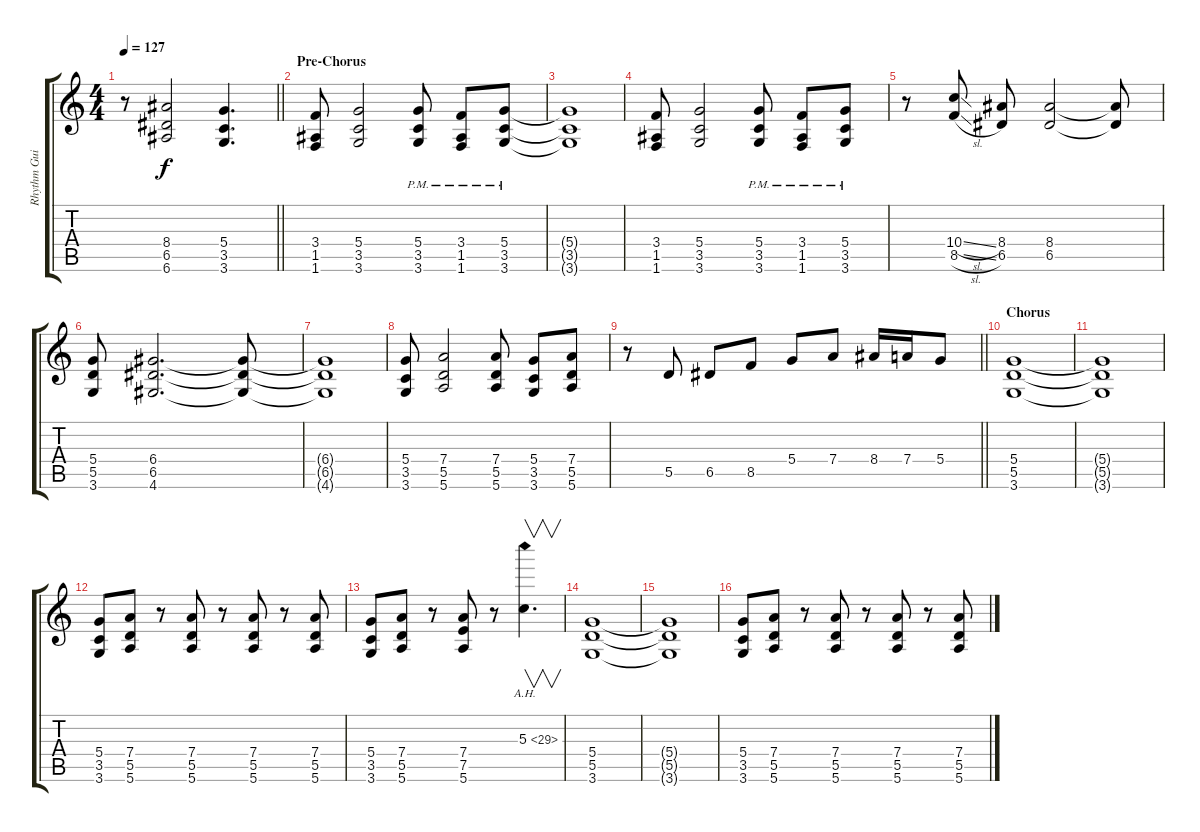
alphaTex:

\track ("Rhythm Guitar" "Rhythm Gui") {instrument distortionguitar}
\staff {score tabs}
\tuning (E4 B3 G3 D3 A2 E2) {hide}
\ts (4 4)
\tempo 127
\clef g2
\barLineRight lightlight
\ks c
r.8{dy f} (8.4 6.5 6.6).2 (5.4 3.5 3.6).4{d} |
\section ("" "Pre-Chorus")
(3.4 1.5 1.6).8 (5.4 3.5 3.6).2 (5.4{pm} 3.5{pm} 3.6{pm}).8 (3.4{pm} 1.5{pm} 1.6{pm}).8 (5.4{pm} 3.5{pm} 3.6{pm}).8 |
(5.4{t} 3.5{t} 3.6{t}).1 |
(3.4 1.5 1.6).8 (5.4 3.5 3.6).2 (5.4{pm} 3.5{pm} 3.6{pm}).8 (3.4{pm} 1.5{pm} 1.6{pm}).8 (5.4{pm} 3.5{pm} 3.6{pm}).8 |
r.8 (10.4{sl} 8.5{sl}).8 (8.4 6.5).8 (8.4 6.5).2 (8.4{t} 6.5{t}).8 |
(5.4 5.5 3.6).8 (6.4 6.5 4.6).2{d} (6.4{t} 6.5{t} 4.6{t}).8 |
(6.4{t} 6.5{t} 4.6{t}).1 |
(5.4 3.5 3.6).8 (7.4 5.5 5.6).2 (7.4 5.5 5.6).8 (5.4 3.5 3.6).8 (7.4 5.5 5.6).8 |
\barLineRight lightlight
r.8 5.5.8 6.5.8 8.5.8 5.4.8 7.4.8 8.4.16 7.4.16 5.4.8 |
\section ("" "Chorus")
(5.4 5.5 3.6).1 |
(5.4{t} 5.5{t} 3.6{t}).1 |
(5.4 3.5 3.6).8 (7.4 5.5 5.6).8 r.8 (7.4 5.5 5.6).8 r.8 (7.4 5.5 5.6).8 r.8 (7.4 5.5 5.6).8 |
(5.4 3.5 3.6).8 (7.4 5.5 5.6).8 r.8 (7.4 7.5 5.6).8 r.8 5.3{ah 24}.4{v d} |
(5.4 5.5 3.6).1 |
(5.4{t} 5.5{t} 3.6{t}).1 |
(5.4 3.5 3.6).8 (7.4 5.5 5.6).8 r.8 (7.4 5.5 5.6).8 r.8 (7.4 5.5 5.6).8 r.8 (7.4 5.5 5.6).8
